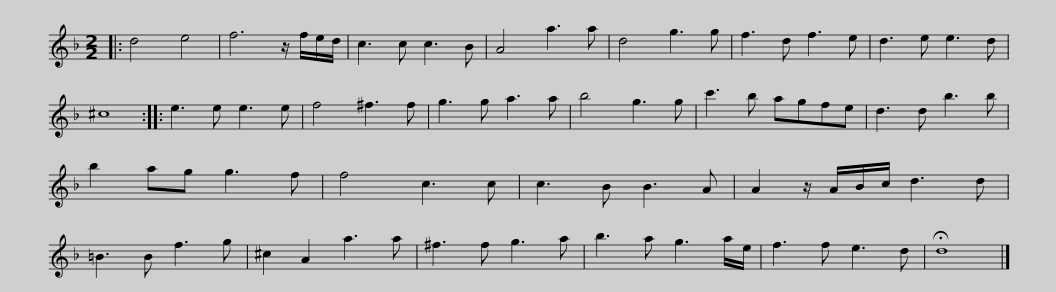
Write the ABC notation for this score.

X:1
L:1/8
M:2/2
I:linebreak $
K:Dmin
V:1 treble
V:1
|: d4 e4 | f6 z/ f/e/d/ | c3 c c3 B | A4 a3 a | d4 g3 g | %5
 f3 d f3 e | d3 e e3 d | ^c8 :: e3 e e3 e |$ f4 ^f3 f | %10
 g3 g a3 a | b4 g3 g | c'3 b agfe | d3 d b3 b | b2 ag g3 f | %15
 f4 c3 c | c3 B B3 A |$ A2 z/ A/B/c/ d3 d | =B3 B f3 g | ^c2 A2 a3 a | %20
 ^f3 f g3 a | b3 a g3 a/e/ | f3 f e3 d | !fermata!d8 |] %24
